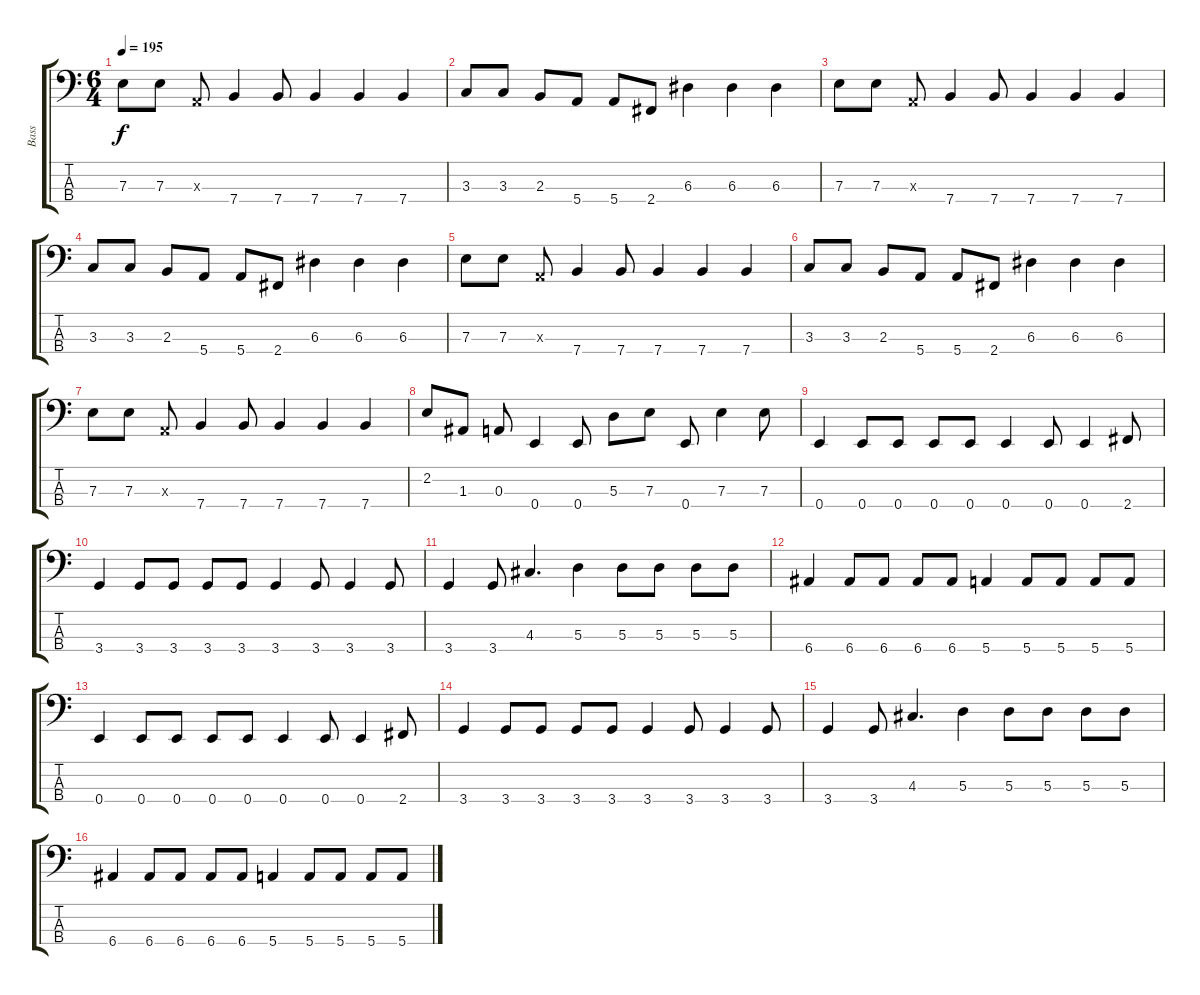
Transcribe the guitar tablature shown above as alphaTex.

\track ("Bass" "Bass") {instrument electricbassfinger}
\staff {score tabs}
\tuning (G2 D2 A1 E1) {hide}
\ts (6 4)
\tempo 195
\clef f4
\ks c
7.3.8{dy f} 7.3.8 0.3{x}.8 7.4.4 7.4.8 7.4.4 7.4.4 7.4.4 |
3.3.8 3.3.8 2.3.8 5.4.8 5.4.8 2.4.8 6.3.4 6.3.4 6.3.4 |
7.3.8 7.3.8 0.3{x}.8 7.4.4 7.4.8 7.4.4 7.4.4 7.4.4 |
3.3.8 3.3.8 2.3.8 5.4.8 5.4.8 2.4.8 6.3.4 6.3.4 6.3.4 |
7.3.8 7.3.8 0.3{x}.8 7.4.4 7.4.8 7.4.4 7.4.4 7.4.4 |
3.3.8 3.3.8 2.3.8 5.4.8 5.4.8 2.4.8 6.3.4 6.3.4 6.3.4 |
7.3.8 7.3.8 0.3{x}.8 7.4.4 7.4.8 7.4.4 7.4.4 7.4.4 |
2.2.8 1.3.8 0.3.8 0.4.4 0.4.8 5.3.8 7.3.8 0.4.8 7.3.4 7.3.8 |
0.4.4 0.4.8 0.4.8 0.4.8 0.4.8 0.4.4 0.4.8 0.4.4 2.4.8 |
3.4.4 3.4.8 3.4.8 3.4.8 3.4.8 3.4.4 3.4.8 3.4.4 3.4.8 |
3.4.4 3.4.8 4.3.4{d} 5.3.4 5.3.8 5.3.8 5.3.8 5.3.8 |
6.4.4 6.4.8 6.4.8 6.4.8 6.4.8 5.4.4 5.4.8 5.4.8 5.4.8 5.4.8 |
0.4.4 0.4.8 0.4.8 0.4.8 0.4.8 0.4.4 0.4.8 0.4.4 2.4.8 |
3.4.4 3.4.8 3.4.8 3.4.8 3.4.8 3.4.4 3.4.8 3.4.4 3.4.8 |
3.4.4 3.4.8 4.3.4{d} 5.3.4 5.3.8 5.3.8 5.3.8 5.3.8 |
6.4.4 6.4.8 6.4.8 6.4.8 6.4.8 5.4.4 5.4.8 5.4.8 5.4.8 5.4.8
